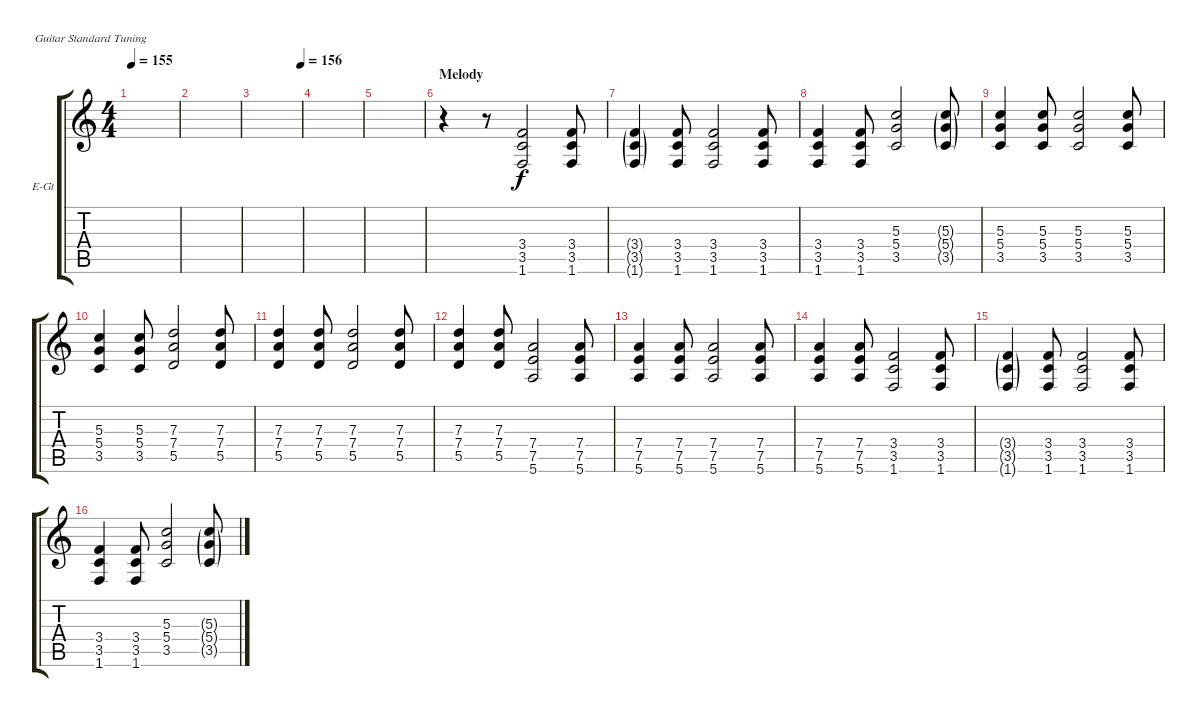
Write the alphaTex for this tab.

\defaultSystemsLayout 4
\bracketExtendMode groupsimilarinstruments
\firstSystemTrackNameOrientation horizontal
\otherSystemsTrackNameOrientation horizontal
\track ("Rhythm2" "E-Gt") {instrument distortionguitar}
\staff {score tabs}
\tuning (E4 B3 G3 D3 A2 E2)
\ts (4 4)
\tempo 155
\clef g2
\scale
0.333333
\ks c
|
\scale
0.333333 |
\tempo (156 1)
\scale
0.333333 |
\scale
0.333333 |
\scale
0.333333 |
\section ("" "Melody")
\scale
0.333333 r.4 r.8 (1.6 3.5 3.4).2 (1.6 3.5 3.4).8 |
\scale
0.333333 (1.6{g} 3.5{g} 3.4{g}).4 (1.6 3.5 3.4).8 (1.6 3.5 3.4).2 (1.6 3.5 3.4).8 |
\scale
0.333333 (1.6 3.5 3.4).4 (1.6 3.5 3.4).8 (3.5 5.4 5.3).2 (3.5{g} 5.4{g} 5.3{g}).8 |
\scale
0.333333 (3.5 5.4 5.3).4 (3.5 5.4 5.3).8 (3.5 5.4 5.3).2 (3.5 5.4 5.3).8 |
\scale
0.333333 (3.5 5.4 5.3).4 (3.5 5.4 5.3).8 (5.5 7.4 7.3).2 (5.5 7.4 7.3).8 |
\scale
0.333333 (5.5 7.4 7.3).4 (5.5 7.4 7.3).8 (5.5 7.4 7.3).2 (5.5 7.4 7.3).8 |
\scale
0.333333 (5.5 7.4 7.3).4 (5.5 7.4 7.3).8 (5.6 7.5 7.4).2 (5.6 7.5 7.4).8 |
\scale
0.333333 (5.6 7.5 7.4).4 (5.6 7.5 7.4).8 (5.6 7.5 7.4).2 (5.6 7.5 7.4).8 |
\scale
0.333333 (5.6 7.5 7.4).4 (5.6 7.5 7.4).8 (1.6 3.5 3.4).2 (1.6 3.5 3.4).8 |
\scale
0.333333 (1.6{g} 3.5{g} 3.4{g}).4 (1.6 3.5 3.4).8 (1.6 3.5 3.4).2 (1.6 3.5 3.4).8 |
\scale
0.333333 (1.6 3.5 3.4).4 (1.6 3.5 3.4).8 (3.5 5.4 5.3).2 (3.5{g} 5.4{g} 5.3{g}).8
